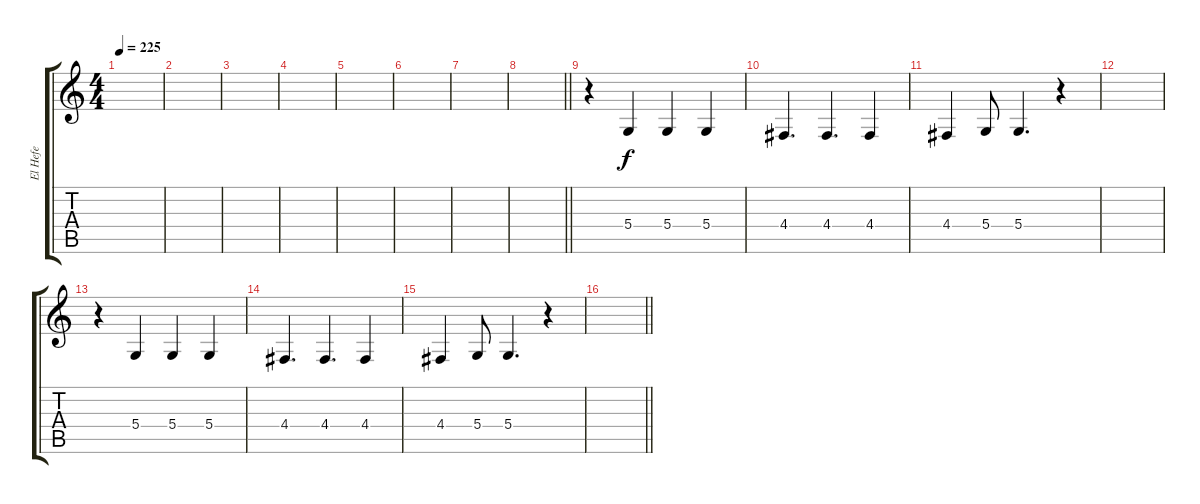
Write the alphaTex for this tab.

\track ("El Hefe" "El Hefe") {instrument sopranosax}
\staff {score tabs}
\tuning (E4 B3 G3 D3 A2 E2) {hide}
\ts (4 4)
\section ("" "")
\tempo 225
\clef g2
\ks c
|
|
|
|
|
|
|
\barLineRight lightlight
|
\section ("" "")
r.4 5.4.4 5.4.4 5.4.4 |
4.4.4{d} 4.4.4{d} 4.4.4 |
4.4.4 5.4.8 5.4.4{d} r.4 |
|
r.4 5.4.4 5.4.4 5.4.4 |
4.4.4{d} 4.4.4{d} 4.4.4 |
4.4.4 5.4.8 5.4.4{d} r.4 |
\barLineRight lightlight
